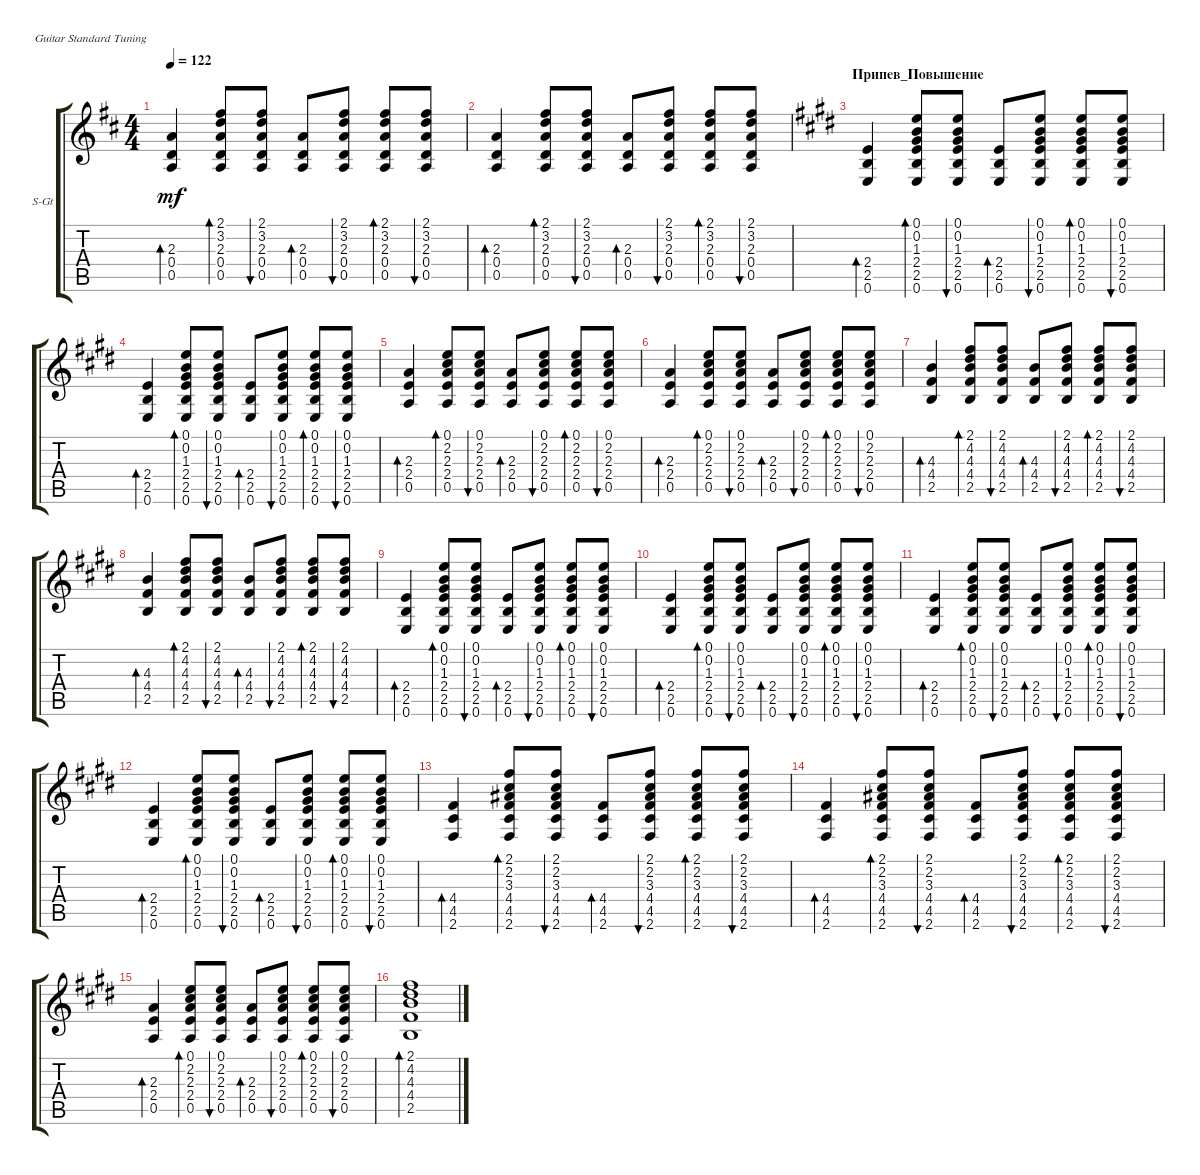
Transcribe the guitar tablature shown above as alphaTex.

\defaultSystemsLayout 4
\bracketExtendMode groupsimilarinstruments
\firstSystemTrackNameOrientation horizontal
\otherSystemsTrackNameOrientation horizontal
\track ("Steel Guitar" "S-Gt") {instrument acousticguitarsteel}
\staff {score tabs}
\tuning (E4 B3 G3 D3 A2 E2)
\ts (4 4)
\tempo 122
\clef g2
\ks d
(0.5 0.4 2.3).4{bd 30 dy mf} (0.5 0.4 2.3 3.2 2.1).8{bd 30} (0.5 0.4 2.3 3.2 2.1).8{bu 30} (0.5 0.4 2.3).8{bd 30} (0.5 0.4 2.3 3.2 2.1).8{bu 30} (0.5 0.4 2.3 3.2 2.1).8{bd 30} (0.5 0.4 2.3 3.2 2.1).8{bu 30} |
(0.5 0.4 2.3).4{bd 30} (0.5 0.4 2.3 3.2 2.1).8{bd 30} (0.5 0.4 2.3 3.2 2.1).8{bu 30} (0.5 0.4 2.3).8{bd 30} (0.5 0.4 2.3 3.2 2.1).8{bu 30} (0.5 0.4 2.3 3.2 2.1).8{bd 30} (0.5 0.4 2.3 3.2 2.1).8{bu 30} |
\section ("" "Припев_Повышение")
\ks e
(0.6 2.5 2.4).4{bd 30} (0.6 2.5 2.4 1.3 0.2 0.1).8{bd 30} (0.6 2.5 2.4 1.3 0.2 0.1).8{bu 30} (0.6 2.5 2.4).8{bd 30} (0.6 2.5 2.4 1.3 0.2 0.1).8{bu 30} (0.6 2.5 2.4 1.3 0.2 0.1).8{bd 30} (0.6 2.5 2.4 1.3 0.2 0.1).8{bu 30} |
(0.6 2.5 2.4).4{bd 30} (0.6 2.5 2.4 1.3 0.2 0.1).8{bd 30} (0.6 2.5 2.4 1.3 0.2 0.1).8{bu 30} (0.6 2.5 2.4).8{bd 30} (0.6 2.5 2.4 1.3 0.2 0.1).8{bu 30} (0.6 2.5 2.4 1.3 0.2 0.1).8{bd 30} (0.6 2.5 2.4 1.3 0.2 0.1).8{bu 30} |
(0.5 2.4 2.3).4{bd 30} (0.5 2.4 2.3 2.2 0.1).8{bd 30} (0.5 2.4 2.3 2.2 0.1).8{bu 30} (0.5 2.4 2.3).8{bd 30} (0.5 2.4 2.3 2.2 0.1).8{bu 30} (0.5 2.4 2.3 2.2 0.1).8{bd 30} (0.5 2.4 2.3 2.2 0.1).8{bu 30} |
(0.5 2.4 2.3).4{bd 30} (0.5 2.4 2.3 2.2 0.1).8{bd 30} (0.5 2.4 2.3 2.2 0.1).8{bu 30} (0.5 2.4 2.3).8{bd 30} (0.5 2.4 2.3 2.2 0.1).8{bu 30} (0.5 2.4 2.3 2.2 0.1).8{bd 30} (0.5 2.4 2.3 2.2 0.1).8{bu 30} |
(2.5 4.4 4.3).4{bd 30} (2.5 4.4 4.3 4.2 2.1).8{bd 30} (2.5 4.4 4.3 4.2 2.1).8{bu 30} (2.5 4.4 4.3).8{bd 30} (2.5 4.4 4.3 4.2 2.1).8{bu 30} (2.5 4.4 4.3 4.2 2.1).8{bd 30} (2.5 4.4 4.3 4.2 2.1).8{bu 30} |
(2.5 4.4 4.3).4{bd 30} (2.5 4.4 4.3 4.2 2.1).8{bd 30} (2.5 4.4 4.3 4.2 2.1).8{bu 30} (2.5 4.4 4.3).8{bd 30} (2.5 4.4 4.3 4.2 2.1).8{bu 30} (2.5 4.4 4.3 4.2 2.1).8{bd 30} (2.5 4.4 4.3 4.2 2.1).8{bu 30} |
(0.6 2.5 2.4).4{bd 30} (0.6 2.5 2.4 1.3 0.2 0.1).8{bd 30} (0.6 2.5 2.4 1.3 0.2 0.1).8{bu 30} (0.6 2.5 2.4).8{bd 30} (0.6 2.5 2.4 1.3 0.2 0.1).8{bu 30} (0.6 2.5 2.4 1.3 0.2 0.1).8{bd 30} (0.6 2.5 2.4 1.3 0.2 0.1).8{bu 30} |
(0.6 2.5 2.4).4{bd 30} (0.6 2.5 2.4 1.3 0.2 0.1).8{bd 30} (0.6 2.5 2.4 1.3 0.2 0.1).8{bu 30} (0.6 2.5 2.4).8{bd 30} (0.6 2.5 2.4 1.3 0.2 0.1).8{bu 30} (0.6 2.5 2.4 1.3 0.2 0.1).8{bd 30} (0.6 2.5 2.4 1.3 0.2 0.1).8{bu 30} |
(0.6 2.5 2.4).4{bd 30} (0.6 2.5 2.4 1.3 0.2 0.1).8{bd 30} (0.6 2.5 2.4 1.3 0.2 0.1).8{bu 30} (0.6 2.5 2.4).8{bd 30} (0.6 2.5 2.4 1.3 0.2 0.1).8{bu 30} (0.6 2.5 2.4 1.3 0.2 0.1).8{bd 30} (0.6 2.5 2.4 1.3 0.2 0.1).8{bu 30} |
(0.6 2.5 2.4).4{bd 30} (0.6 2.5 2.4 1.3 0.2 0.1).8{bd 30} (0.6 2.5 2.4 1.3 0.2 0.1).8{bu 30} (0.6 2.5 2.4).8{bd 30} (0.6 2.5 2.4 1.3 0.2 0.1).8{bu 30} (0.6 2.5 2.4 1.3 0.2 0.1).8{bd 30} (0.6 2.5 2.4 1.3 0.2 0.1).8{bu 30} |
(2.6 4.5 4.4).4{bd 30} (2.6 4.5 4.4 3.3 2.2 2.1).8{bd 30} (2.6 4.5 4.4 3.3 2.2 2.1).8{bu 30} (2.6 4.5 4.4).8{bd 30} (2.6 4.5 4.4 3.3 2.2 2.1).8{bu 30} (2.6 4.5 4.4 3.3 2.2 2.1).8{bd 30} (2.6 4.5 4.4 3.3 2.2 2.1).8{bu 30} |
(2.6 4.5 4.4).4{bd 30} (2.6 4.5 4.4 3.3 2.2 2.1).8{bd 30} (2.6 4.5 4.4 3.3 2.2 2.1).8{bu 30} (2.6 4.5 4.4).8{bd 30} (2.6 4.5 4.4 3.3 2.2 2.1).8{bu 30} (2.6 4.5 4.4 3.3 2.2 2.1).8{bd 30} (2.6 4.5 4.4 3.3 2.2 2.1).8{bu 30} |
(0.5 2.4 2.3).4{bd 30} (0.5 2.4 2.3 2.2 0.1).8{bd 30} (0.5 2.4 2.3 2.2 0.1).8{bu 30} (0.5 2.4 2.3).8{bd 30} (0.5 2.4 2.3 2.2 0.1).8{bu 30} (0.5 2.4 2.3 2.2 0.1).8{bd 30} (0.5 2.4 2.3 2.2 0.1).8{bu 30} |
(2.5 4.4 4.3 4.2 2.1).1{bd 30}
